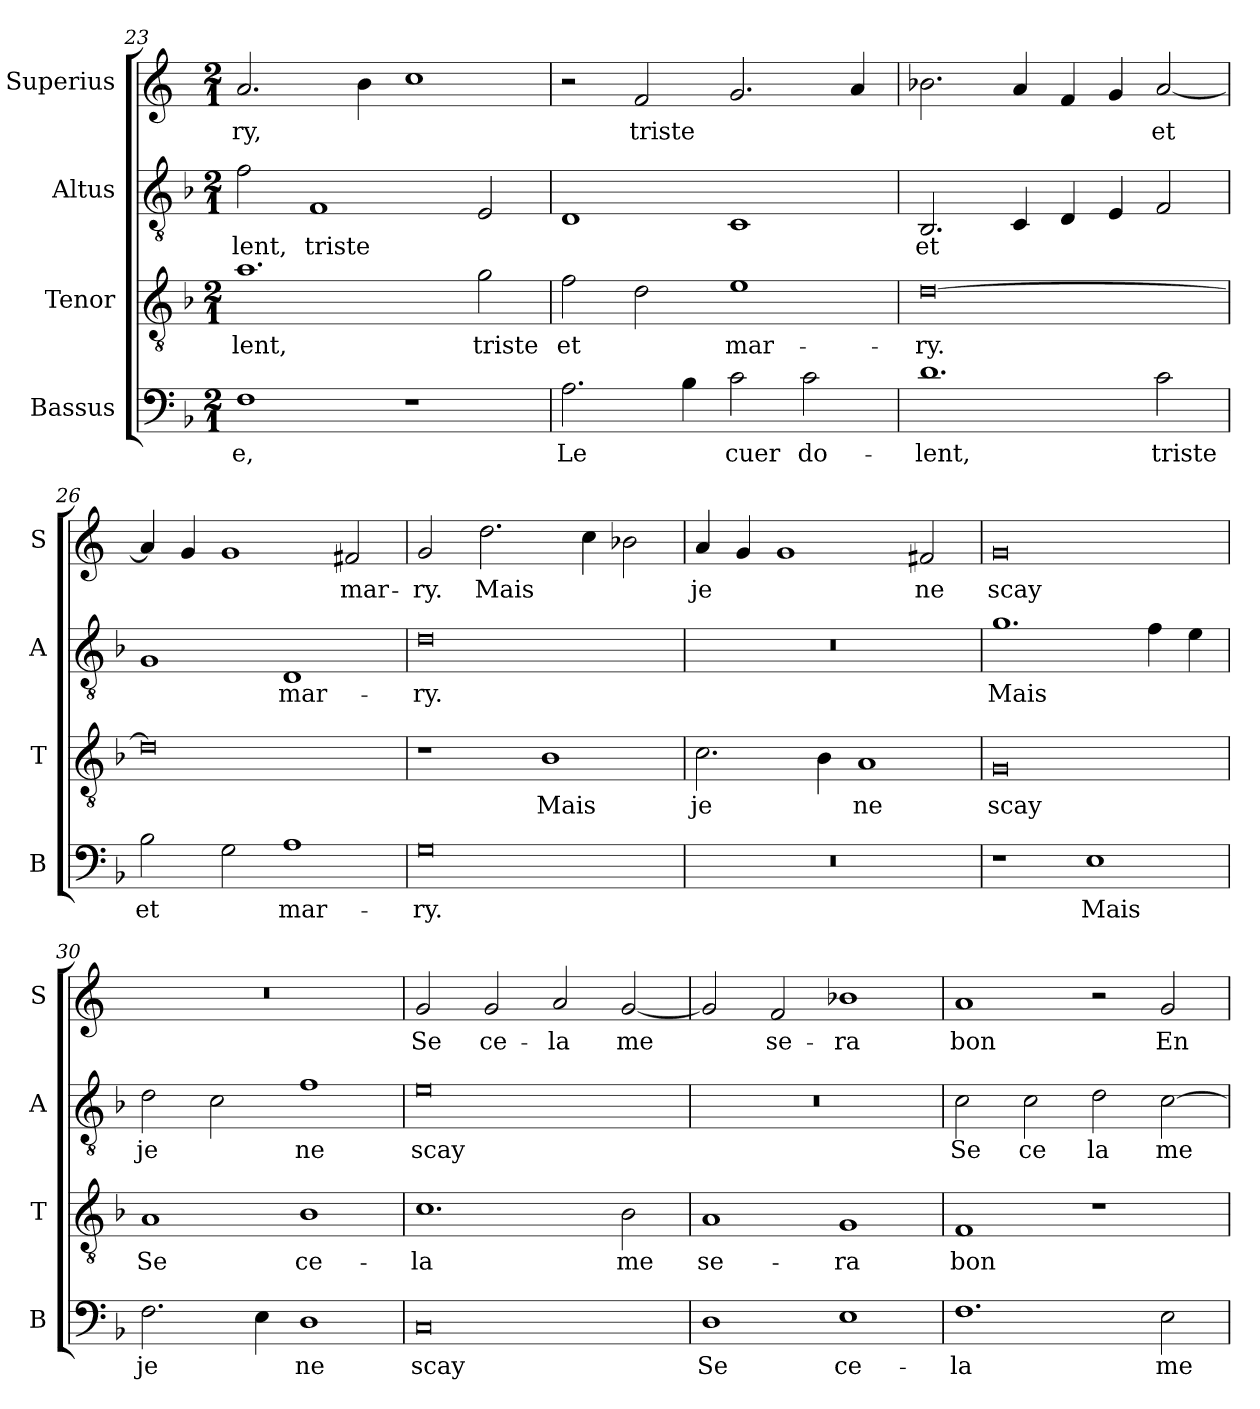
**kern	**text	**kern	**text	**kern	**text	**kern	**text
*part4	*part4	*part3	*part3	*part2	*part2	*part1	*part1
*staff4	*staff4	*staff3	*staff3	*staff2	*staff2	*staff1	*staff1
*I"Bassus	*	*I"Tenor	*	*I"Altus	*	*I"Superius	*
*I'B	*	*I'T	*	*I'A	*	*I'S	*
*clefF4	*	*clefGv2	*	*clefGv2	*	*clefG2	*
*k[b-]	*	*k[b-]	*	*k[b-]	*	*k[]	*
*M2/1	*	*M2/1	*	*M2/1	*	*M2/1	*
=23	=23	=23	=23	=23	=23	=23	=23
1F	-e,	1.a	-lent,	2f\	-lent,	2.a/	-ry,
.	.	.	.	1F	triste	.	.
.	.	.	.	.	.	4b\	.
1r	.	.	.	.	.	1cc	.
.	.	2g\	triste	2E/	.	.	.
=24	=24	=24	=24	=24	=24	=24	=24
2.A\	Le	2f\	et	1D	.	2r	.
.	.	2d\	.	.	.	2f/	triste
4B-\	.	.	.	.	.	.	.
2c\	cuer	1e	mar-	1C	.	2.g/	.
2c\	do-	.	.	.	.	.	.
.	.	.	.	.	.	4a/	.
=25	=25	=25	=25	=25	=25	=25	=25
1.d	-lent,	[0d	-ry.	2.BB-/	et	2.b-X\	.
.	.	.	.	4C/	.	4a/	.
.	.	.	.	4D/	.	4f/	.
.	.	.	.	4E/	.	4g/	.
2c\	triste	.	.	2F/	.	[2a/	et
=26	=26	=26	=26	=26	=26	=26	=26
2B-\	et	0d]	.	1G	.	4a/]	.
.	.	.	.	.	.	4g/	.
2G\	.	.	.	.	.	1g	.
1A	mar-	.	.	1D	mar-	.	.
.	.	.	.	.	.	2f#X/	mar-
=27	=27	=27	=27	=27	=27	=27	=27
0G	-ry.	1r	.	0d	-ry.	2g/	-ry.
.	.	.	.	.	.	2.dd\	Mais
.	.	1B-	Mais	.	.	.	.
.	.	.	.	.	.	4cc\	.
.	.	.	.	.	.	2b-X\	.
=28	=28	=28	=28	=28	=28	=28	=28
0r	.	2.c\	je	0r	.	4a/	je
.	.	.	.	.	.	4g/	.
.	.	.	.	.	.	1g	.
.	.	4B-\	.	.	.	.	.
.	.	1A	ne	.	.	.	.
.	.	.	.	.	.	2f#X/	ne
=29	=29	=29	=29	=29	=29	=29	=29
1r	.	0G	scay	1.g	Mais	0g	scay
1E	Mais	.	.	.	.	.	.
.	.	.	.	4f\	.	.	.
.	.	.	.	4e\	.	.	.
=30	=30	=30	=30	=30	=30	=30	=30
2.F\	je	1A	Se	2d\	je	0r	.
.	.	.	.	2c\	.	.	.
4E\	.	.	.	.	.	.	.
1D	ne	1B-	ce-	1f	ne	.	.
=31	=31	=31	=31	=31	=31	=31	=31
0C	scay	1.c	-la	0e	scay	2g/	Se
.	.	.	.	.	.	2g/	ce-
.	.	.	.	.	.	2a/	-la
.	.	2B-\	me	.	.	[2g/	me
=32	=32	=32	=32	=32	=32	=32	=32
1D	Se	1A	se-	0r	.	2g/]	.
.	.	.	.	.	.	2f/	se-
1E	ce-	1G	-ra	.	.	1b-X	-ra
=33	=33	=33	=33	=33	=33	=33	=33
1.F	-la	1F	bon	2c\	Se	1a	bon
.	.	.	.	2c\	ce	.	.
.	.	1r	.	2d\	la	2r	.
2E\	-me	.	.	[2c\	me	2g/	En
=	=	=	=	=	=	=	=
*-	*-	*-	*-	*-	*-	*-	*-
